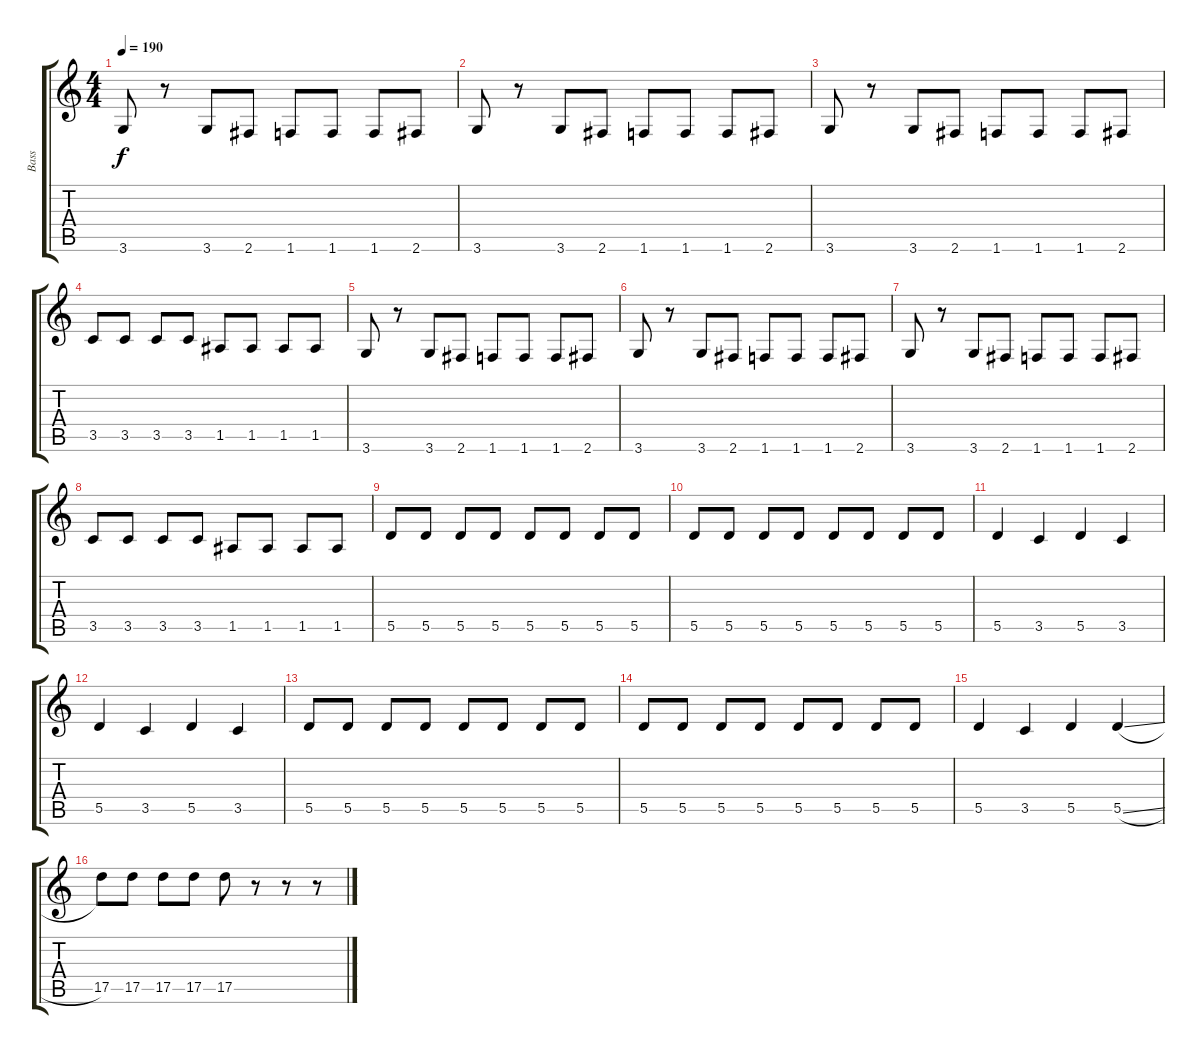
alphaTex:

\track ("Bass" "Bass") {instrument electricbasspick}
\staff {score tabs}
\tuning (E4 B3 G3 D3 A2 E2) {hide}
\ts (4 4)
\tempo 190
\clef g2
\ks c
3.6.8{dy f} r.8 3.6.8 2.6.8 1.6.8 1.6.8 1.6.8 2.6.8 |
3.6.8 r.8 3.6.8 2.6.8 1.6.8 1.6.8 1.6.8 2.6.8 |
3.6.8 r.8 3.6.8 2.6.8 1.6.8 1.6.8 1.6.8 2.6.8 |
3.5.8 3.5.8 3.5.8 3.5.8 1.5.8 1.5.8 1.5.8 1.5.8 |
3.6.8 r.8 3.6.8 2.6.8 1.6.8 1.6.8 1.6.8 2.6.8 |
3.6.8 r.8 3.6.8 2.6.8 1.6.8 1.6.8 1.6.8 2.6.8 |
3.6.8 r.8 3.6.8 2.6.8 1.6.8 1.6.8 1.6.8 2.6.8 |
3.5.8 3.5.8 3.5.8 3.5.8 1.5.8 1.5.8 1.5.8 1.5.8 |
5.5.8 5.5.8 5.5.8 5.5.8 5.5.8 5.5.8 5.5.8 5.5.8 |
5.5.8 5.5.8 5.5.8 5.5.8 5.5.8 5.5.8 5.5.8 5.5.8 |
5.5.4 3.5.4 5.5.4 3.5.4 |
5.5.4 3.5.4 5.5.4 3.5.4 |
5.5.8 5.5.8 5.5.8 5.5.8 5.5.8 5.5.8 5.5.8 5.5.8 |
5.5.8 5.5.8 5.5.8 5.5.8 5.5.8 5.5.8 5.5.8 5.5.8 |
5.5.4 3.5.4 5.5.4 5.5{sl}.4 |
17.5.8 17.5.8 17.5.8 17.5.8 17.5.8 r.8 r.8 r.8
